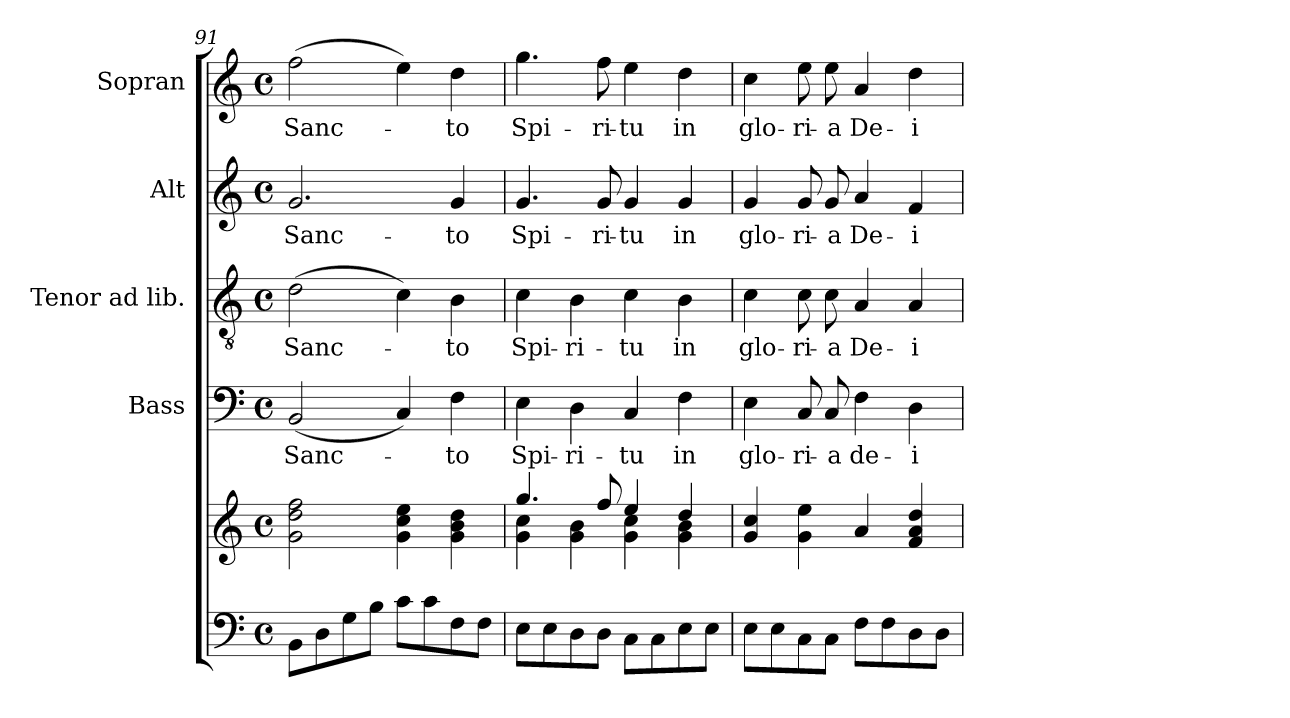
**kern	**kern	**kern	**text	**kern	**text	**kern	**text	**kern	**text
*part5	*part5	*part4	*part4	*part3	*part3	*part2	*part2	*part1	*part1
*staff6	*staff5	*staff4	*staff4	*staff3	*staff3	*staff2	*staff2	*staff1	*staff1
*	*	*I"Bass	*	*I"Tenor ad lib.	*	*I"Alt	*	*I"Sopran	*
*	*	*I'B.	*	*I'T.	*	*I'A.	*	*I'S.	*
*clefF4	*clefG2	*clefF4	*	*clefGv2	*	*clefG2	*	*clefG2	*
*k[]	*k[]	*k[]	*	*k[]	*	*k[]	*	*k[]	*
*C:	*C:	*C:	*	*C:	*	*C:	*	*C:	*
*M4/4	*M4/4	*M4/4	*	*M4/4	*	*M4/4	*	*M4/4	*
*met(c)	*met(c)	*met(c)	*	*met(c)	*	*met(c)	*	*met(c)	*
=91	=91	=91	=91	=91	=91	=91	=91	=91	=91
!	!	!	!LO:LY:b	!	!LO:LY:b	!	!LO:LY:b	!	!LO:LY:b
8BB\L	2g\ 2dd\ 2ff\	(<2BB/	Sanc-	(>2d\	Sanc-	2.g/	Sanc-	(>2ff\	Sanc-
8D\	.	.	.	.	.	.	.	.	.
8G\	.	.	.	.	.	.	.	.	.
8B\J	.	.	.	.	.	.	.	.	.
8c\L	4g\ 4cc\ 4ee\	4C/)	.	4c\)	.	.	.	4ee\)	.
8c\	.	.	.	.	.	.	.	.	.
!	!	!	!LO:LY:b	!	!LO:LY:b	!	!LO:LY:b	!	!LO:LY:b
8F\	4g\ 4b\ 4dd\	4F\	-to	4B\	-to	4g/	-to	4dd\	-to
8F\J	.	.	.	.	.	.	.	.	.
=92	=92	=92	=92	=92	=92	=92	=92	=92	=92
*	*^	*	*	*	*	*	*	*	*
!	!	!	!	!LO:LY:b	!	!LO:LY:b	!	!LO:LY:b	!	!LO:LY:b
8E\L	4.gg/	4g\ 4cc\	4E\	Spi-	4c\	Spi-	4.g/	Spi-	4.gg\	Spi-
8E\	.	.	.	.	.	.	.	.	.	.
!	!	!	!	!LO:LY:b	!	!LO:LY:b	!	!	!	!
8D\	.	4g\ 4b\	4D\	-ri-	4B\	-ri-	.	.	.	.
!	!	!	!	!	!	!	!	!LO:LY:b	!	!LO:LY:b
8D\J	8ff/	.	.	.	.	.	8g/	-ri-	8ff\	-ri-
!	!	!	!	!LO:LY:b	!	!LO:LY:b	!	!LO:LY:b	!	!LO:LY:b
8C\L	4ee/	4g\ 4cc\	4C/	-tu	4c\	-tu	4g/	-tu	4ee\	-tu
8C\	.	.	.	.	.	.	.	.	.	.
!	!	!	!	!LO:LY:b	!	!LO:LY:b	!	!LO:LY:b	!	!LO:LY:b
8E\	4dd/	4g\ 4b\	4F\	in	4B\	in	4g/	in	4dd\	in
8E\J	.	.	.	.	.	.	.	.	.	.
*	*v	*v	*	*	*	*	*	*	*	*
=93	=93	=93	=93	=93	=93	=93	=93	=93	=93
!	!	!	!LO:LY:b	!	!LO:LY:b	!	!LO:LY:b	!	!LO:LY:b
8E\L	4g/ 4cc/	4E\	glo-	4c\	glo-	4g/	glo-	4cc\	glo-
8E\	.	.	.	.	.	.	.	.	.
!	!	!	!LO:LY:b	!	!LO:LY:b	!	!LO:LY:b	!	!LO:LY:b
8C\	4g\ 4ee\	8C/	-ri-	8c\	-ri-	8g/	-ri-	8ee\	-ri-
!	!	!	!LO:LY:b	!	!LO:LY:b	!	!LO:LY:b	!	!LO:LY:b
8C\J	.	8C/	-a	8c\	-a	8g/	-a	8ee\	-a
!	!	!	!LO:LY:b	!	!LO:LY:b	!	!LO:LY:b	!	!LO:LY:b
8F\L	4a/	4F\	de-	4A/	De-	4a/	De-	4a/	De-
8F\	.	.	.	.	.	.	.	.	.
!	!	!	!LO:LY:b	!	!LO:LY:b	!	!LO:LY:b	!	!LO:LY:b
8D\	4f/ 4a/ 4dd/	4D\	-i	4A/	-i	4f/	-i	4dd\	-i
8D\J	.	.	.	.	.	.	.	.	.
=	=	=	=	=	=	=	=	=	=
*-	*-	*-	*-	*-	*-	*-	*-	*-	*-
